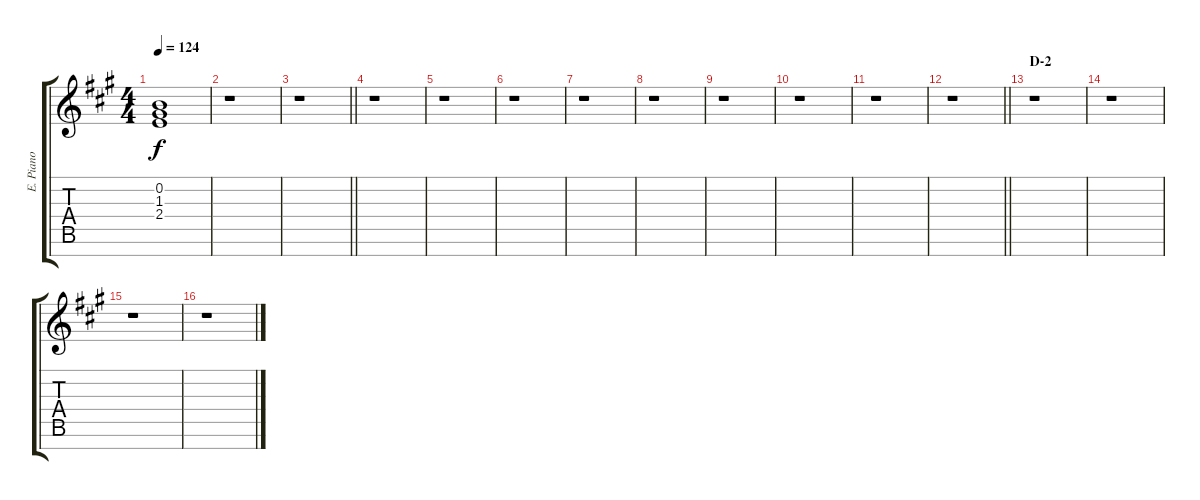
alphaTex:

\track ("E. Piano" "E. Piano") {instrument electricgrandpiano}
\staff {score tabs}
\tuning (E5 B4 G4 D4 A3 E3 B2) {hide}
\ts (4 4)
\tempo 124
\clef g2
\ks a
(0.2 1.3 2.4).1{dy f} |
r.1 |
\barLineRight lightlight
r.1 |
r.1 |
r.1 |
r.1 |
r.1 |
r.1 |
r.1 |
r.1 |
r.1 |
\barLineRight lightlight
r.1 |
\section ("" "D-2")
r.1 |
r.1 |
r.1 |
r.1
